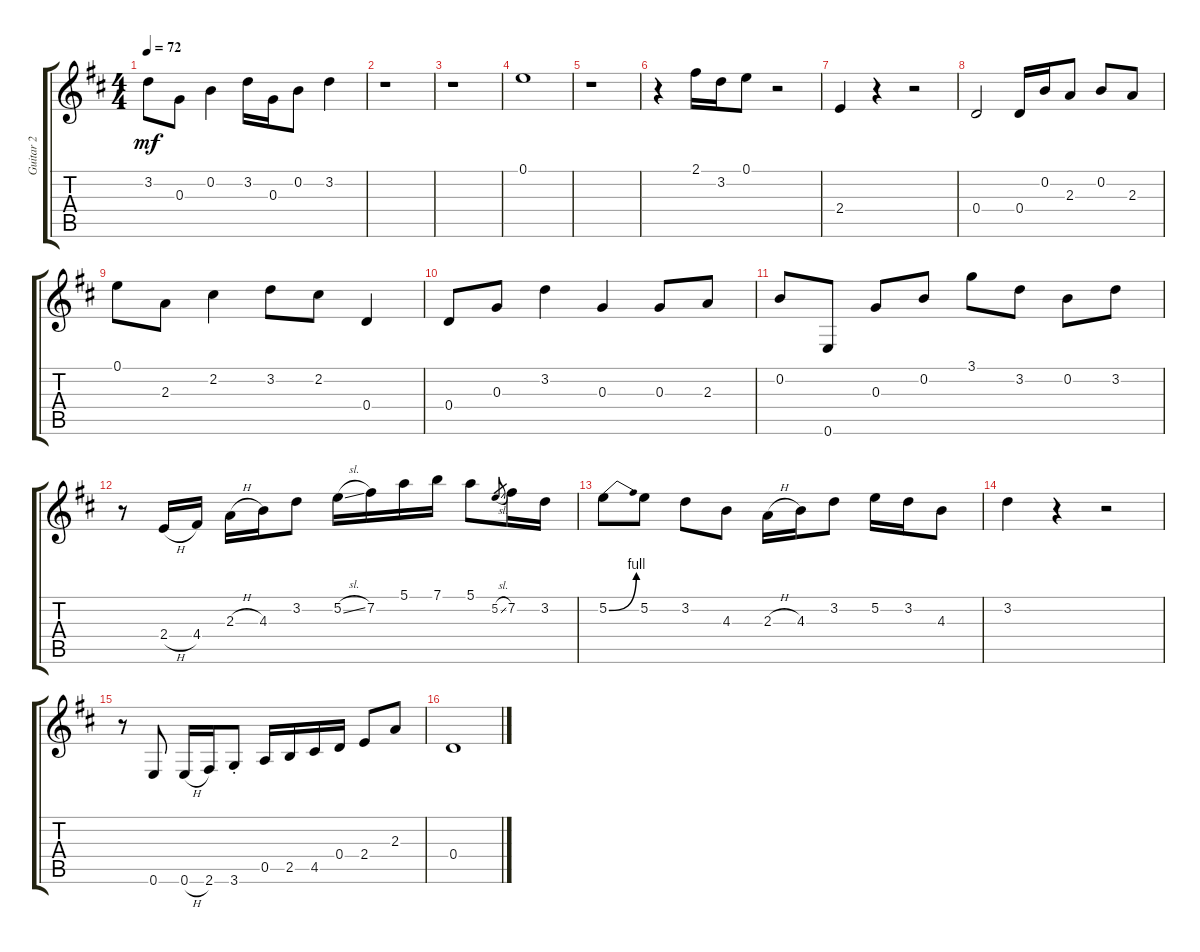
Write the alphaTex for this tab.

\track ("Guitar 2" "Guitar 2") {instrument electricguitarclean}
\staff {score tabs}
\tuning (E4 B3 G3 D3 A2 E2) {hide}
\ts (4 4)
\tempo 72
\clef g2
\ks d
3.2.8{dy mf} 0.3.8 0.2.4 3.2.16 0.3.16 0.2.8 3.2.4 |
r.1 |
r.1 |
0.1.1 |
r.1 |
r.4 2.1.16 3.2.16 0.1.8 r.2 |
2.4.4 r.4 r.2 |
0.4.2 0.4.16 0.2.16 2.3.8 0.2.8 2.3.8 |
0.1.8 2.3.8 2.2.4 3.2.8 2.2.8 0.4.4 |
0.4.8 0.3.8 3.2.4 0.3.4 0.3.8 2.3.8 |
0.2.8 0.6.8 0.3.8 0.2.8 3.1.8 3.2.8 0.2.8 3.2.8 |
r.8 2.4{h}.16 4.4.16 2.3{h}.16 4.3.16 3.2.8 5.2{sl}.16 7.2.16 5.1.16 7.1.16 5.1.8 5.2{sl}.8{gr} 7.2.16 3.2.16 |
5.2{be (bend 0 0 60 4)}.8 5.2.8 3.2.8 4.3.8 2.3{h}.16 4.3.16 3.2.8 5.2.16 3.2.16 4.3.8 |
3.2.4 r.4 r.2 |
r.8 0.6.8 0.6{h}.16 2.6.16 3.6{st}.8 0.5.16 2.5.16 4.5.16 0.4.16 2.4.8 2.3.8 |
0.4.1
